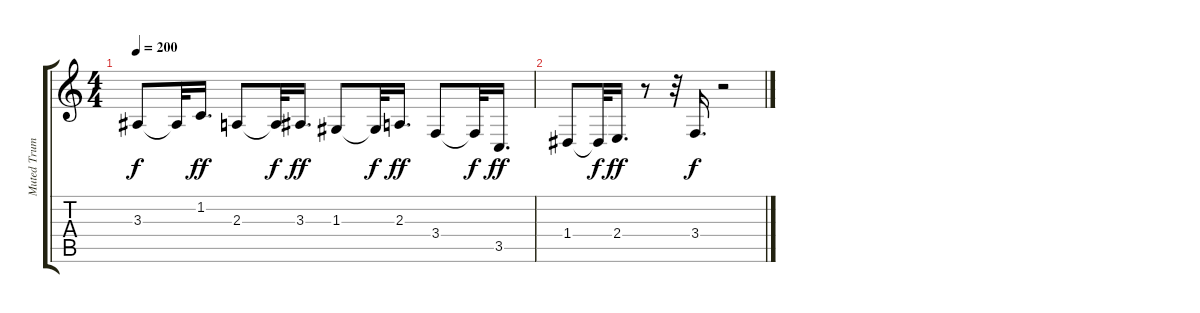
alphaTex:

\track ("Muted Trumpet" "Muted Trum") {instrument mutedtrumpet}
\staff {score tabs}
\tuning (E4 B3 G3 D3 A2 E2) {hide}
\ts (4 4)
\tempo 200
\clef g2
\ks c
3.3.8{dy f} 3.3{t}.32 1.2.16{d dy ff} 2.3.8 2.3{t}.32{dy f} 3.3.16{d dy ff} 1.3.8 1.3{t}.32{dy f} 2.3.16{d dy ff} 3.4.8 3.4{t}.32{dy f} 3.5.16{d dy ff} |
1.4.8 1.4{t}.32{dy f} 2.4.16{d dy ff} r.8 r.32 3.4.16{d dy f} r.2
